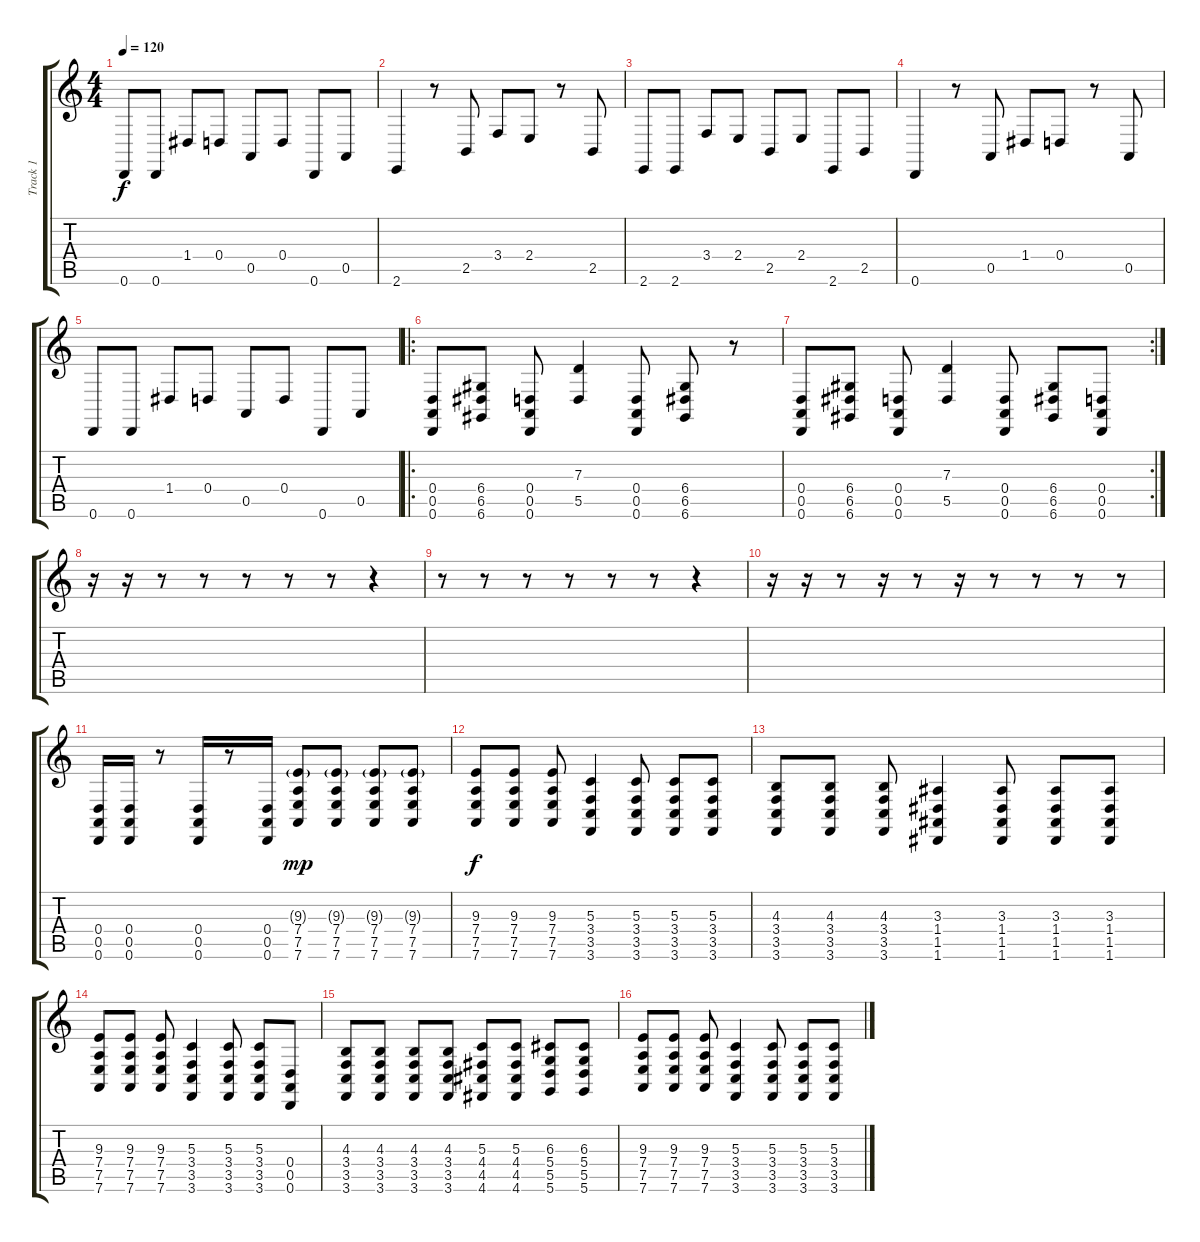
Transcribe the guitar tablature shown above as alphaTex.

\track ("Track 1" "Track 1") {instrument lead2sawtooth}
\staff {score tabs}
\tuning (E4 B3 G3 D3 A2 D2) {hide}
\ts (4 4)
\tempo 120
\clef g2
\ks c
0.6.8{dy f} 0.6.8 1.4.8 0.4.8 0.5.8 0.4.8 0.6.8 0.5.8 |
2.6.4 r.8 2.5.8 3.4.8 2.4.8 r.8 2.5.8 |
2.6.8 2.6.8 3.4.8 2.4.8 2.5.8 2.4.8 2.6.8 2.5.8 |
0.6.4 r.8 0.5.8 1.4.8 0.4.8 r.8 0.5.8 |
0.6.8 0.6.8 1.4.8 0.4.8 0.5.8 0.4.8 0.6.8 0.5.8 |
\ro
(0.4 0.5 0.6).8 (6.4 6.5 6.6).8 (0.4 0.5 0.6).8 (7.3 5.5).4 (0.4 0.5 0.6).8 (6.4 6.5 6.6).8 r.8 |
\rc 2
(0.4 0.5 0.6).8 (6.4 6.5 6.6).8 (0.4 0.5 0.6).8 (7.3 5.5).4 (0.4 0.5 0.6).8 (6.4 6.5 6.6).8 (0.4 0.5 0.6).8 |
r.16{volume 16} r.16 r.8 r.8 r.8 r.8 r.8 r.4 |
r.8 r.8 r.8 r.8 r.8 r.8 r.4 |
r.16 r.16 r.8 r.16 r.8 r.16 r.8 r.8 r.8 r.8 |
(0.4 0.5 0.6).16 (0.4 0.5 0.6).16 r.8 (0.4 0.5 0.6).16 r.8 (0.4 0.5 0.6).16 (9.3{g} 7.4 7.5 7.6).8{dy mp} (9.3{g} 7.4 7.5 7.6).8 (9.3{g} 7.4 7.5 7.6).8 (9.3{g} 7.4 7.5 7.6).8 |
(9.3 7.4 7.5 7.6).8{dy f} (9.3 7.4 7.5 7.6).8 (9.3 7.4 7.5 7.6).8 (5.3 3.4 3.5 3.6).4 (5.3 3.4 3.5 3.6).8 (5.3 3.4 3.5 3.6).8 (5.3 3.4 3.5 3.6).8 |
(4.3 3.4 3.5 3.6).8 (4.3 3.4 3.5 3.6).8 (4.3 3.4 3.5 3.6).8 (3.3 1.4 1.5 1.6).4 (3.3 1.4 1.5 1.6).8 (3.3 1.4 1.5 1.6).8 (3.3 1.4 1.5 1.6).8 |
(9.3 7.4 7.5 7.6).8 (9.3 7.4 7.5 7.6).8 (9.3 7.4 7.5 7.6).8 (5.3 3.4 3.5 3.6).4 (5.3 3.4 3.5 3.6).8 (5.3 3.4 3.5 3.6).8 (0.4 0.5 0.6).8 |
(4.3 3.4 3.5 3.6).8 (4.3 3.4 3.5 3.6).8 (4.3 3.4 3.5 3.6).8 (4.3 3.4 3.5 3.6).8 (5.3 4.4 4.5 4.6).8 (5.3 4.4 4.5 4.6).8 (6.3 5.4 5.5 5.6).8 (6.3 5.4 5.5 5.6).8 |
(9.3 7.4 7.5 7.6).8 (9.3 7.4 7.5 7.6).8 (9.3 7.4 7.5 7.6).8 (5.3 3.4 3.5 3.6).4 (5.3 3.4 3.5 3.6).8 (5.3 3.4 3.5 3.6).8 (5.3 3.4 3.5 3.6).8
